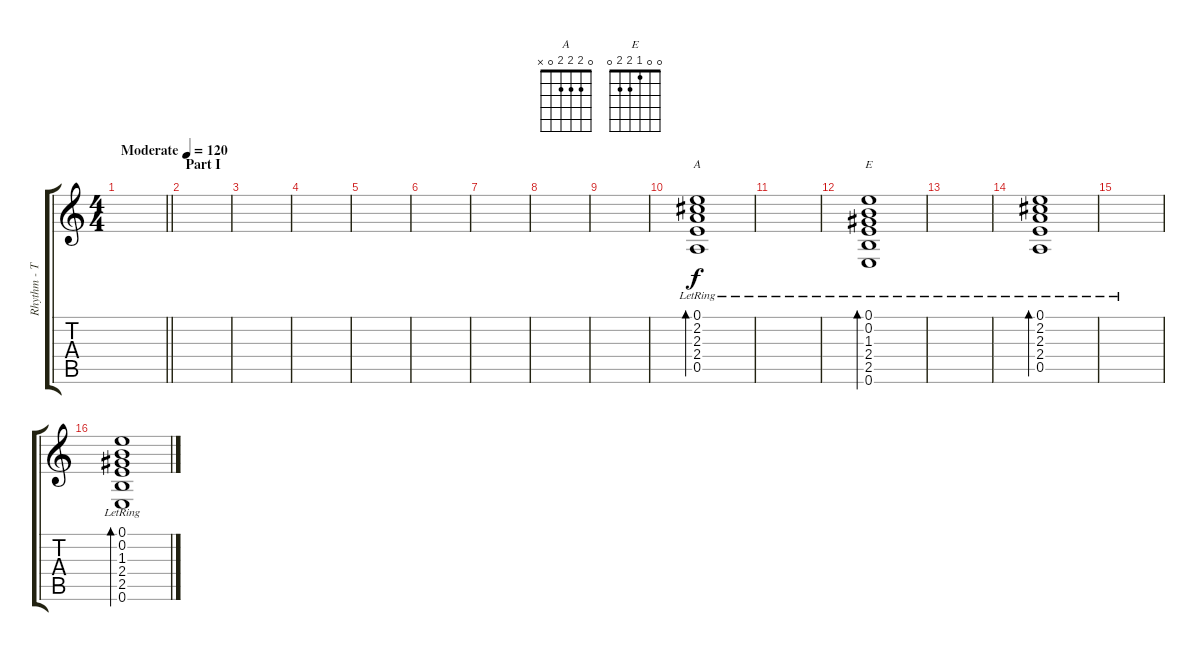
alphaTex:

\track ("Rhythm - Thomas Herrmann" "Rhythm - T") {instrument electricguitarclean}
\staff {score tabs}
\tuning (E4 B3 G3 D3 A2 E2) {hide}
\chord ("A" 0 2 2 2 0 x)
\chord ("E" 0 0 1 2 2 0)
\ts (4 4)
\tempo (120 "Moderate")
\clef g2
\barLineRight lightlight
\ks c
|
\section ("" "Part I")
|
|
|
|
|
|
|
|
(0.1{lr} 2.2{lr} 2.3{lr} 2.4{lr} 0.5{lr}).1{bd 120 ch "A"} |
|
(0.1{lr} 0.2{lr} 1.3{lr} 2.4{lr} 2.5{lr} 0.6{lr}).1{bd 120 ch "E"} |
|
(0.1{lr} 2.2{lr} 2.3{lr} 2.4{lr} 0.5{lr}).1{bd 120} |
|
(0.1{lr} 0.2{lr} 1.3{lr} 2.4{lr} 2.5{lr} 0.6{lr}).1{bd 120}
